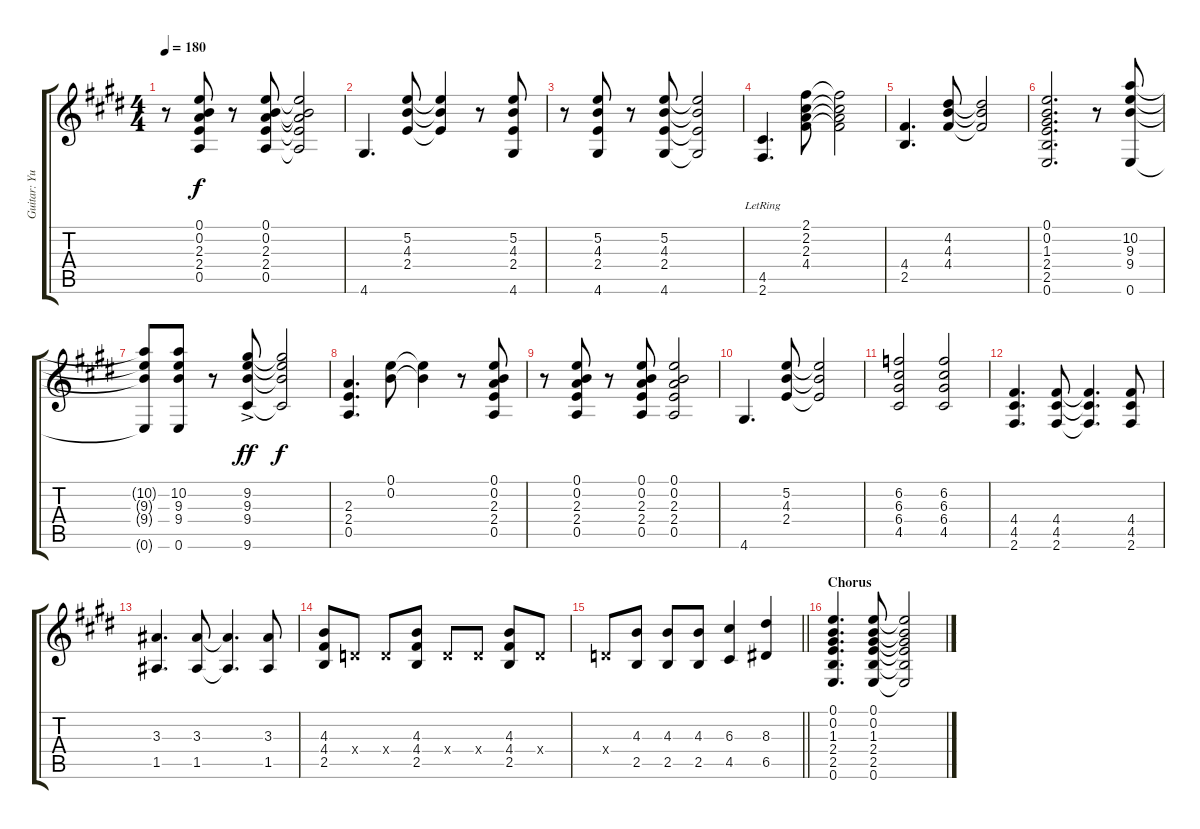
\track ("Guitar: Yui Hirasawa" "Guitar: Yu") {instrument overdrivenguitar}
\staff {score tabs}
\tuning (E4 B3 G3 D3 A2 E2) {hide}
\ts (4 4)
\tempo 180
\clef g2
\ks e
r.8{dy f} (0.1 0.2 2.3 2.4 0.5).8 r.8 (0.1 0.2 2.3 2.4 0.5).8 (0.1{t} 0.2{t} 2.3{t} 2.4{t} 0.5{t}).2 |
4.6.4{d} (5.2 4.3 2.4).8 (5.2{t} 4.3{t} 2.4{t}).4 r.8 (5.2 4.3 2.4 4.6).8 |
r.8 (5.2 4.3 2.4 4.6).8 r.8 (5.2 4.3 2.4 4.6).8 (5.2{t} 4.3{t} 2.4{t} 4.6{t}).2 |
(4.5{lr} 2.6{lr}).4{d} (2.1 2.2 2.3 4.4).8 (2.1{t} 2.2{t} 2.3{t} 4.4{t}).2 |
(4.4 2.5).4{d} (4.2 4.3 4.4).8 (4.2{t} 4.3{t} 4.4{t}).2 |
(0.1 0.2 1.3 2.4 2.5 0.6).2{d} r.8 (10.2 9.3 9.4 0.6).8 |
(10.2{t} 9.3{t} 9.4{t} 0.6{t}).8 (10.2 9.3 9.4 0.6).8 r.8 (9.2 9.3 9.4 9.6{ac}).8{dy ff} (9.2{t} 9.3{t} 9.4{t} 9.6{t}).2{dy f} |
(2.3 2.4 0.5).4{d} (0.1 0.2).8 (0.1{t} 0.2{t}).4 r.8 (0.1 0.2 2.3 2.4 0.5).8 |
r.8 (0.1 0.2 2.3 2.4 0.5).8 r.8 (0.1 0.2 2.3 2.4 0.5).8 (0.1 0.2 2.3 2.4 0.5).2 |
4.6.4{d} (5.2 4.3 2.4).8 (5.2{t} 4.3{t} 2.4{t}).2 |
(6.2 6.3 6.4 4.5).2 (6.2 6.3 6.4 4.5).2 |
(4.4 4.5 2.6).4{d} (4.4 4.5 2.6).8 (4.4{t} 4.5{t} 2.6{t}).4{d} (4.4 4.5 2.6).8 |
(3.3 1.5).4{d} (3.3 1.5).8 (3.3{t} 1.5{t}).4{d} (3.3 1.5).8 |
(4.3 4.4 2.5).8 0.4{x}.8 0.4{x}.8 (4.3 4.4 2.5).8 0.4{x}.8 0.4{x}.8 (4.3 4.4 2.5).8 0.4{x}.8 |
\barLineRight lightlight
0.4{x}.8 (4.3 2.5).8 (4.3 2.5).8 (4.3 2.5).8 (6.3 4.5).4 (8.3 6.5).4 |
\section ("" "Chorus")
(0.1 0.2 1.3 2.4 2.5 0.6).4{d} (0.1 0.2 1.3 2.4 2.5 0.6).8 (0.1{t} 0.2{t} 1.3{t} 2.4{t} 2.5{t} 0.6{t}).2
